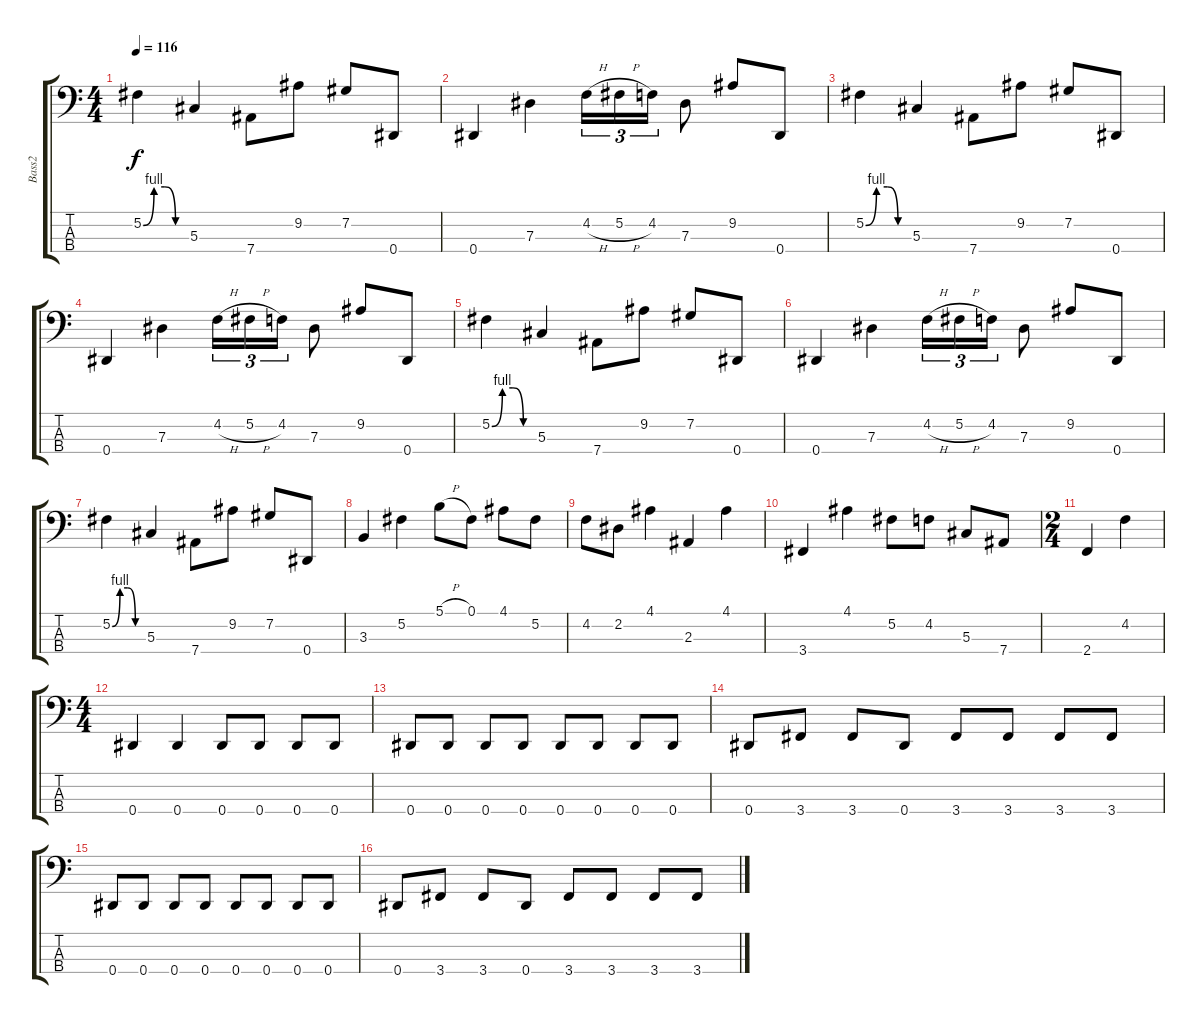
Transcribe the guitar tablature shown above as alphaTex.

\track ("Bass2" "Bass2") {instrument slapbass1}
\staff {score tabs}
\tuning (Gb2 Db2 Ab1 Eb1) {hide}
\ts (4 4)
\tempo 116
\clef f4
\ks c
5.2{be (custom 0 0 15 4 30 4 45 0 60 0)}.4{dy f} 5.3.4 7.4.8 9.2.8 7.2.8 0.4.8 |
0.4.4 7.3.4 4.2{h}.16{tu (3 2)} 5.2{h}.16{tu (3 2)} 4.2.16{tu (3 2)} 7.3.8 9.2.8 0.4.8 |
5.2{be (custom 0 0 15 4 30 4 45 0 60 0)}.4 5.3.4 7.4.8 9.2.8 7.2.8 0.4.8 |
0.4.4 7.3.4 4.2{h}.16{tu (3 2)} 5.2{h}.16{tu (3 2)} 4.2.16{tu (3 2)} 7.3.8 9.2.8 0.4.8 |
5.2{be (custom 0 0 15 4 30 4 45 0 60 0)}.4 5.3.4 7.4.8 9.2.8 7.2.8 0.4.8 |
0.4.4 7.3.4 4.2{h}.16{tu (3 2)} 5.2{h}.16{tu (3 2)} 4.2.16{tu (3 2)} 7.3.8 9.2.8 0.4.8 |
5.2{be (custom 0 0 15 4 30 4 45 0 60 0)}.4 5.3.4 7.4.8 9.2.8 7.2.8 0.4.8 |
3.3.4 5.2.4 5.1{h}.8 0.1.8 4.1.8 5.2.8 |
4.2.8 2.2.8 4.1.4 2.3.4 4.1.4 |
3.4.4 4.1.4 5.2.8 4.2.8 5.3.8 7.4.8 |
\ts (2 4)
2.4.4 4.2.4 |
\ts (4 4)
0.4.4 0.4.4 0.4.8 0.4.8 0.4.8 0.4.8 |
0.4.8 0.4.8 0.4.8 0.4.8 0.4.8 0.4.8 0.4.8 0.4.8 |
0.4.8 3.4.8 3.4.8 0.4.8 3.4.8 3.4.8 3.4.8 3.4.8 |
0.4.8 0.4.8 0.4.8 0.4.8 0.4.8 0.4.8 0.4.8 0.4.8 |
0.4.8 3.4.8 3.4.8 0.4.8 3.4.8 3.4.8 3.4.8 3.4.8
